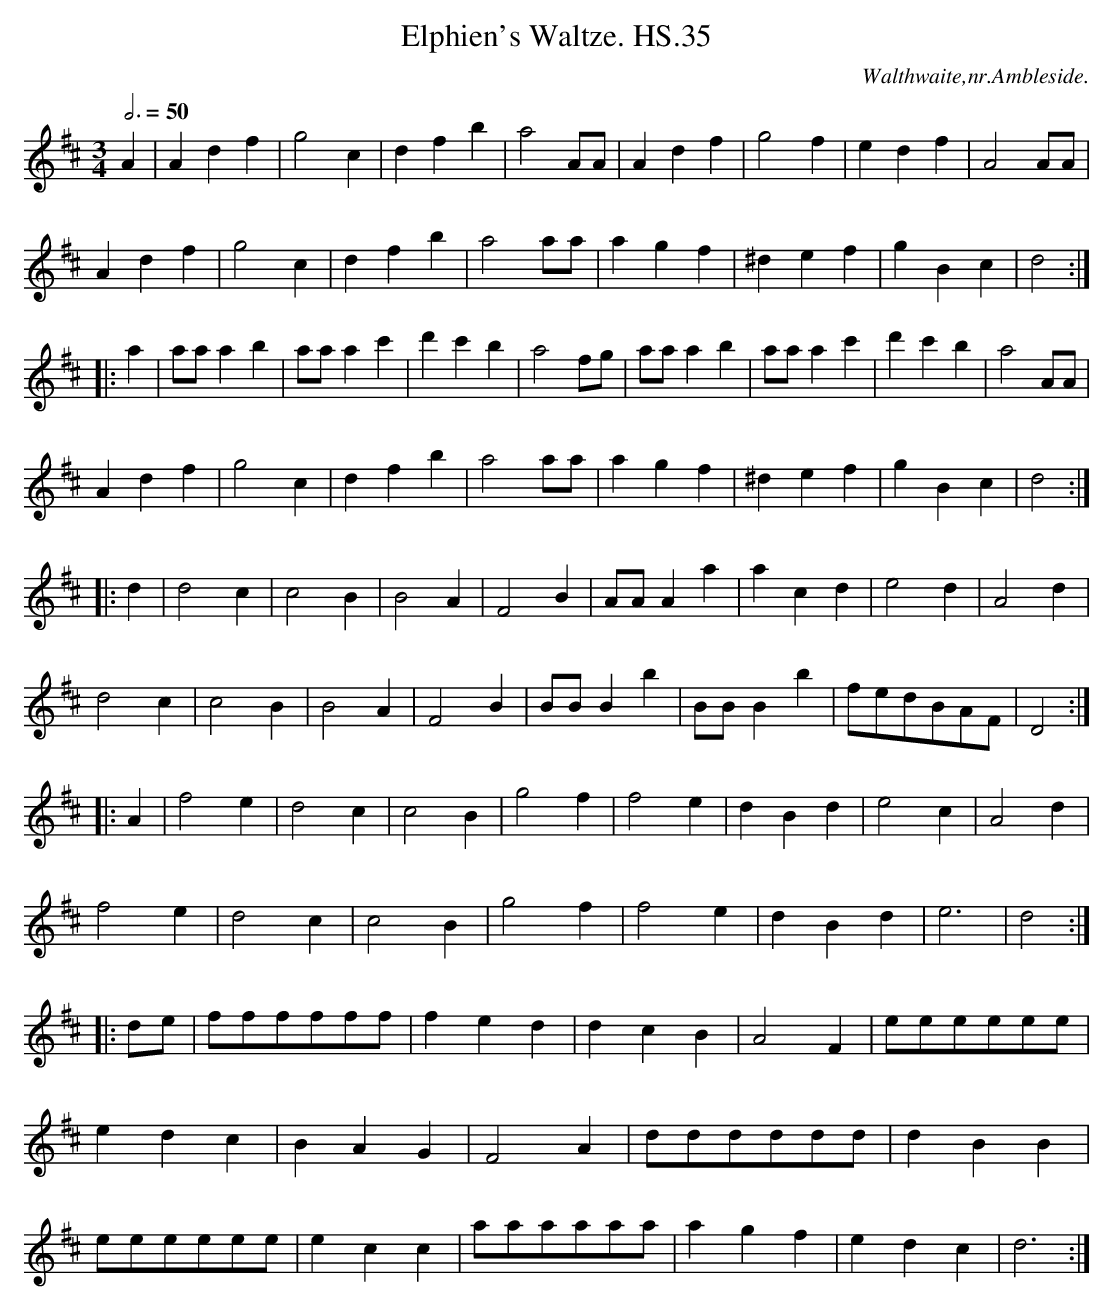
X:1
T:Elphien's Waltze. HS.35
L:1/4
M:3/4
O:Walthwaite,nr.Ambleside.
Q:3/4=50
K:D
A|Adf|g2c|dfb|a2A/A/|Adf|g2f|edf|A2A/A/|!
Adf|g2c|dfb|a2a/a/|agf|^def|gBc|d2:|!
|:a|a/a/ab|a/a/ac'|d'c'b|a2f/g/|a/a/ab|a/a/ac'|d'c'b|a2A/A/|!
Adf|g2c|dfb|a2a/a/|agf|^def|gBc|d2:|!
|:d|d2c|c2B|B2A|F2B|A/A/Aa|acd|e2d|A2d|!
d2c|c2B|B2A|F2B|B/B/Bb|B/B/Bb|f/e/d/B/A/F/|D2:|!
|:A|f2e|d2c|c2B|g2f|f2e|dBd|e2c|A2d|!
f2e|d2c|c2B|g2f|f2e|dBd|e3|d2:|!
|:d/e/|f/f/f/f/f/f/|fed|dcB|A2F|e/e/e/e/e/e/|!
edc|BAG|F2A|d/d/d/d/d/d/|dBB|!
e/e/e/e/e/e/|ecc|a/a/a/a/a/a/|agf|edc|d3:|
